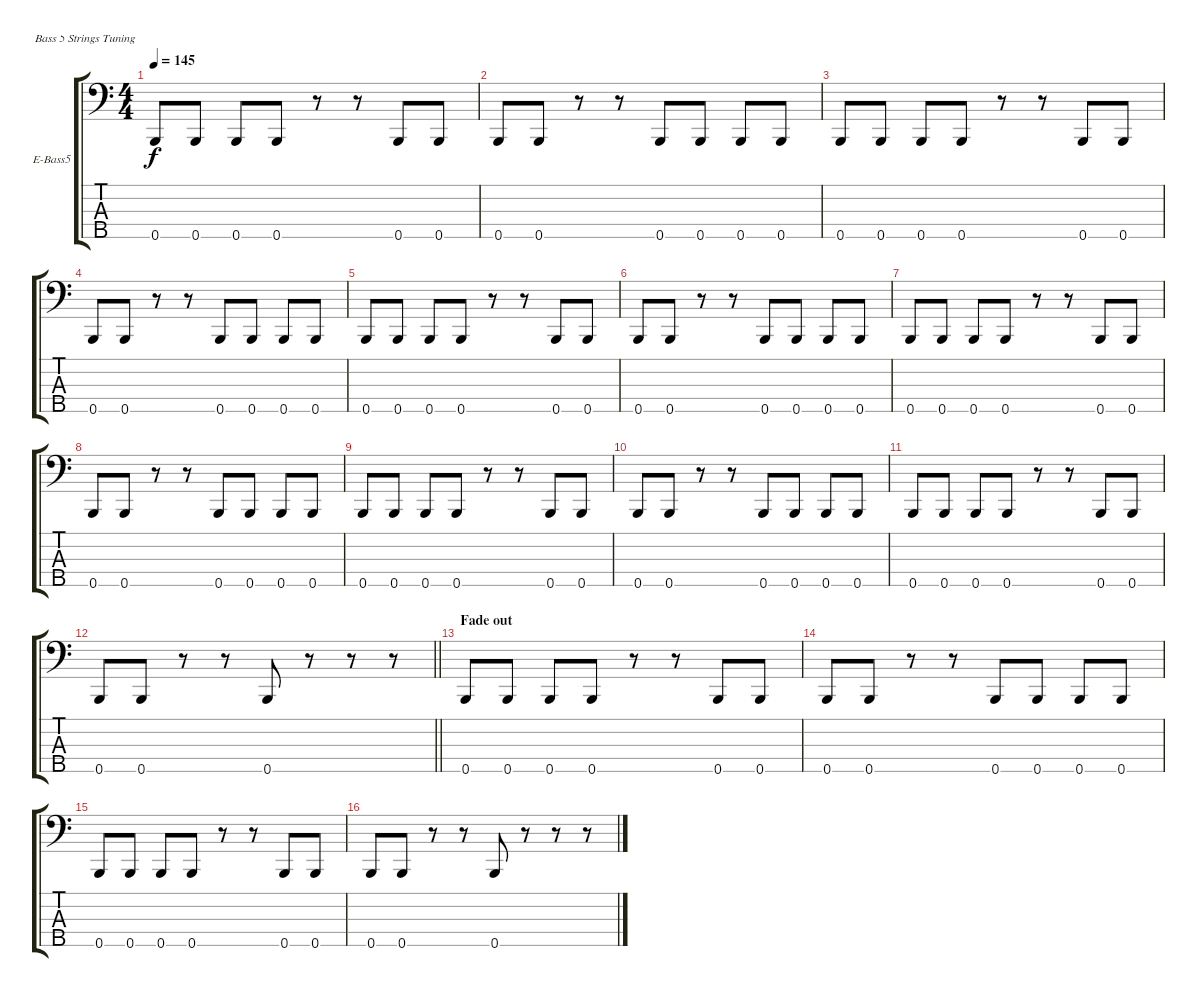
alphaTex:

\bracketExtendMode groupsimilarinstruments
\firstSystemTrackNameOrientation horizontal
\otherSystemsTrackNameOrientation horizontal
\track ("Bass" "E-Bass5") {instrument electricbasspick}
\staff {score tabs}
\tuning (G2 D2 A1 E1 B0)
\ts (4 4)
\tempo 145
\clef f4
\ks c
0.5.8{dy f} 0.5.8 0.5.8 0.5.8 r.8 r.8 0.5.8 0.5.8 |
0.5.8 0.5.8 r.8 r.8 0.5.8 0.5.8 0.5.8 0.5.8 |
0.5.8 0.5.8 0.5.8 0.5.8 r.8 r.8 0.5.8 0.5.8 |
0.5.8 0.5.8 r.8 r.8 0.5.8 0.5.8 0.5.8 0.5.8 |
0.5.8 0.5.8 0.5.8 0.5.8 r.8 r.8 0.5.8 0.5.8 |
0.5.8 0.5.8 r.8 r.8 0.5.8 0.5.8 0.5.8 0.5.8 |
0.5.8 0.5.8 0.5.8 0.5.8 r.8 r.8 0.5.8 0.5.8 |
0.5.8 0.5.8 r.8 r.8 0.5.8 0.5.8 0.5.8 0.5.8 |
0.5.8 0.5.8 0.5.8 0.5.8 r.8 r.8 0.5.8 0.5.8 |
0.5.8 0.5.8 r.8 r.8 0.5.8 0.5.8 0.5.8 0.5.8 |
0.5.8 0.5.8 0.5.8 0.5.8 r.8 r.8 0.5.8 0.5.8 |
\barLineRight lightlight
0.5.8 0.5.8 r.8 r.8 0.5.8 r.8 r.8 r.8 |
\section ("" "Fade out")
0.5.8 0.5.8 0.5.8 0.5.8 r.8 r.8 0.5.8 0.5.8 |
0.5.8 0.5.8 r.8 r.8 0.5.8 0.5.8 0.5.8 0.5.8 |
0.5.8 0.5.8 0.5.8 0.5.8 r.8 r.8 0.5.8 0.5.8 |
0.5.8 0.5.8 r.8 r.8 0.5.8 r.8 r.8 r.8
